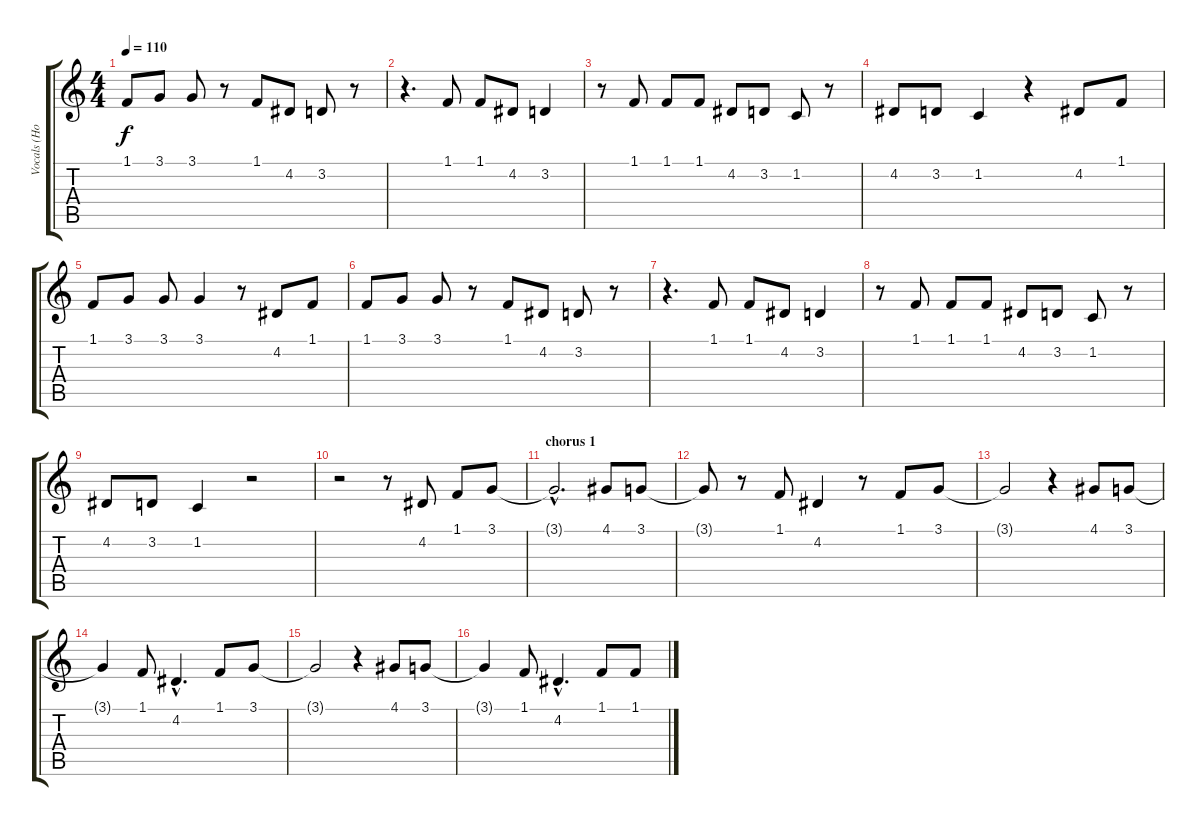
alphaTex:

\track ("Vocals (Hogson)" "Vocals (Ho") {instrument lead6voice}
\staff {score tabs}
\tuning (E4 B3 G3 D3 A2 E2) {hide}
\ts (4 4)
\tempo 110
\clef g2
\ks c
1.1.8{dy f} 3.1.8 3.1.8 r.8 1.1.8 4.2.8 3.2.8 r.8 |
r.4{d} 1.1.8 1.1.8 4.2.8 3.2.4 |
r.8 1.1.8 1.1.8 1.1.8 4.2.8 3.2.8 1.2.8 r.8 |
4.2.8 3.2.8 1.2.4 r.4 4.2.8 1.1.8 |
1.1.8 3.1.8 3.1.8 3.1.4 r.8 4.2.8 1.1.8 |
1.1.8 3.1.8 3.1.8 r.8 1.1.8 4.2.8 3.2.8 r.8 |
r.4{d} 1.1.8 1.1.8 4.2.8 3.2.4 |
r.8 1.1.8 1.1.8 1.1.8 4.2.8 3.2.8 1.2.8 r.8 |
4.2.8 3.2.8 1.2.4 r.2 |
r.2 r.8 4.2.8 1.1.8 3.1.8 |
\section ("" "chorus 1")
3.1{hac t}.2{d} 4.1.8 3.1.8 |
3.1{t}.8 r.8 1.1.8 4.2.4 r.8 1.1.8 3.1.8 |
3.1{t}.2 r.4 4.1.8 3.1.8 |
3.1{t}.4 1.1.8 4.2{hac}.4{d} 1.1.8 3.1.8 |
3.1{t}.2 r.4 4.1.8 3.1.8 |
3.1{t}.4 1.1.8 4.2{hac}.4{d} 1.1.8 1.1.8
